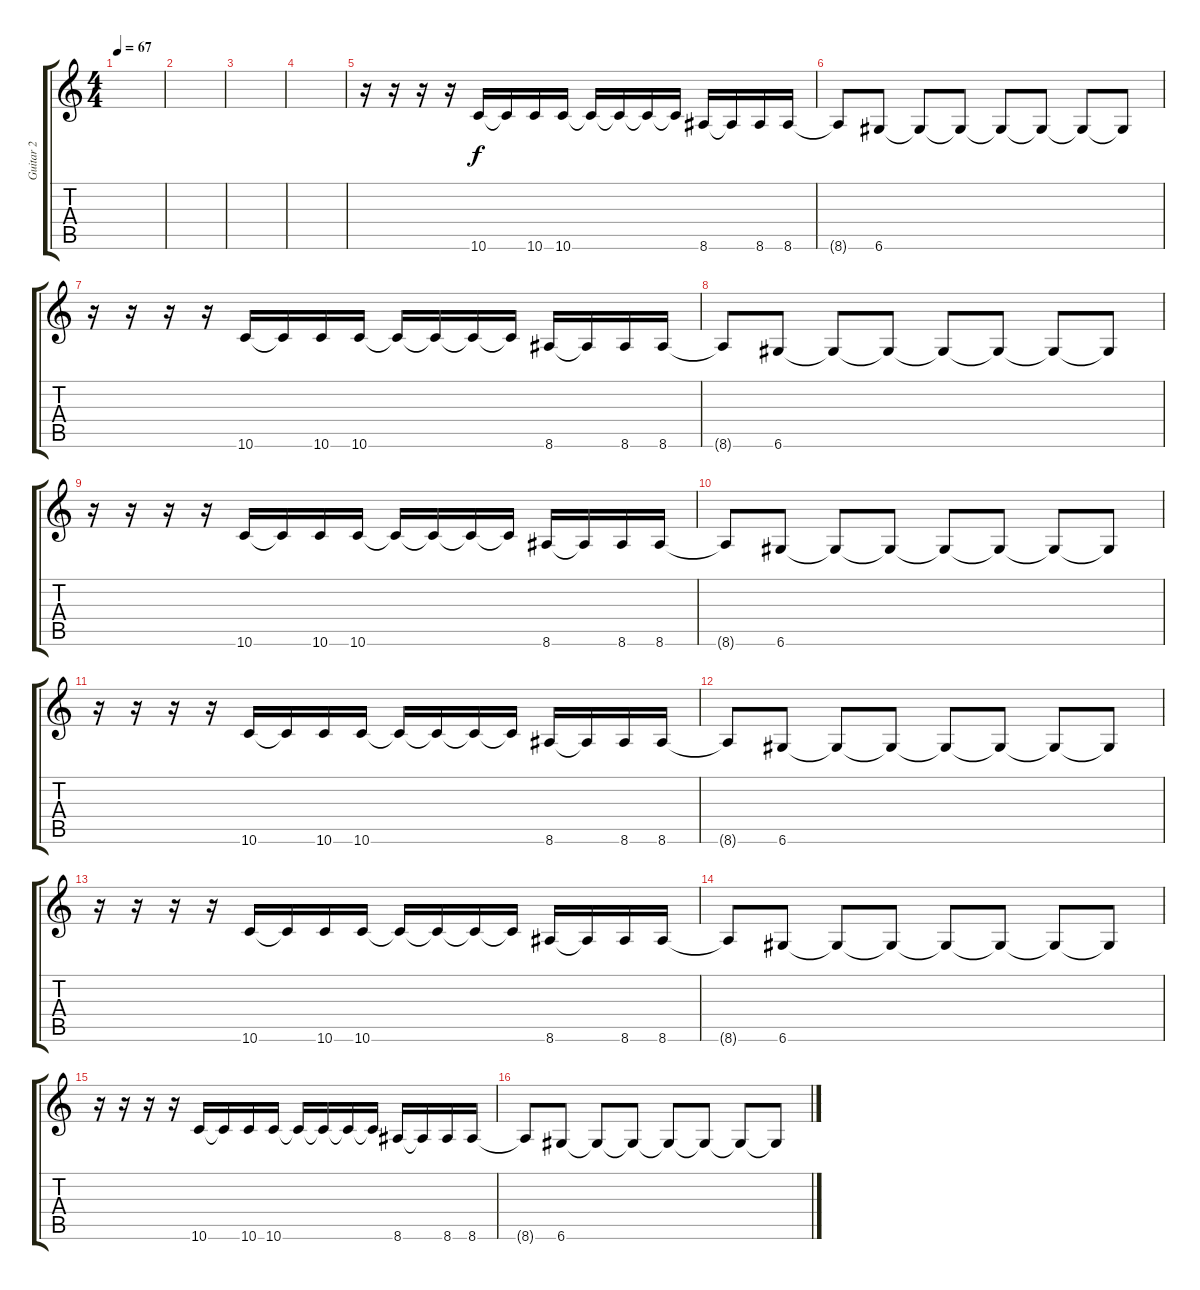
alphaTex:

\track ("Guitar 2" "Guitar 2") {instrument electricguitarjazz}
\staff {score tabs}
\tuning (E4 B3 G3 D3 A2 D2) {hide}
\ts (4 4)
\tempo 67
\clef g2
\ks c
|
|
|
|
r.16 r.16 r.16 r.16 10.6.16 10.6{t}.16 10.6.16 10.6.16 10.6{t}.16 10.6{t}.16 10.6{t}.16 10.6{t}.16 8.6.16 8.6{t}.16 8.6.16 8.6.16 |
8.6{t}.8 6.6.8 6.6{t}.8 6.6{t}.8 6.6{t}.8 6.6{t}.8 6.6{t}.8 6.6{t}.8 |
r.16 r.16 r.16 r.16 10.6.16 10.6{t}.16 10.6.16 10.6.16 10.6{t}.16 10.6{t}.16 10.6{t}.16 10.6{t}.16 8.6.16 8.6{t}.16 8.6.16 8.6.16 |
8.6{t}.8 6.6.8 6.6{t}.8 6.6{t}.8 6.6{t}.8 6.6{t}.8 6.6{t}.8 6.6{t}.8 |
r.16 r.16 r.16 r.16 10.6.16 10.6{t}.16 10.6.16 10.6.16 10.6{t}.16 10.6{t}.16 10.6{t}.16 10.6{t}.16 8.6.16 8.6{t}.16 8.6.16 8.6.16 |
8.6{t}.8 6.6.8 6.6{t}.8 6.6{t}.8 6.6{t}.8 6.6{t}.8 6.6{t}.8 6.6{t}.8 |
r.16 r.16 r.16 r.16 10.6.16 10.6{t}.16 10.6.16 10.6.16 10.6{t}.16 10.6{t}.16 10.6{t}.16 10.6{t}.16 8.6.16 8.6{t}.16 8.6.16 8.6.16 |
8.6{t}.8 6.6.8 6.6{t}.8 6.6{t}.8 6.6{t}.8 6.6{t}.8 6.6{t}.8 6.6{t}.8 |
r.16 r.16 r.16 r.16 10.6.16 10.6{t}.16 10.6.16 10.6.16 10.6{t}.16 10.6{t}.16 10.6{t}.16 10.6{t}.16 8.6.16 8.6{t}.16 8.6.16 8.6.16 |
8.6{t}.8 6.6.8 6.6{t}.8 6.6{t}.8 6.6{t}.8 6.6{t}.8 6.6{t}.8 6.6{t}.8 |
r.16 r.16 r.16 r.16 10.6.16 10.6{t}.16 10.6.16 10.6.16 10.6{t}.16 10.6{t}.16 10.6{t}.16 10.6{t}.16 8.6.16 8.6{t}.16 8.6.16 8.6.16 |
8.6{t}.8 6.6.8 6.6{t}.8 6.6{t}.8 6.6{t}.8 6.6{t}.8 6.6{t}.8 6.6{t}.8
